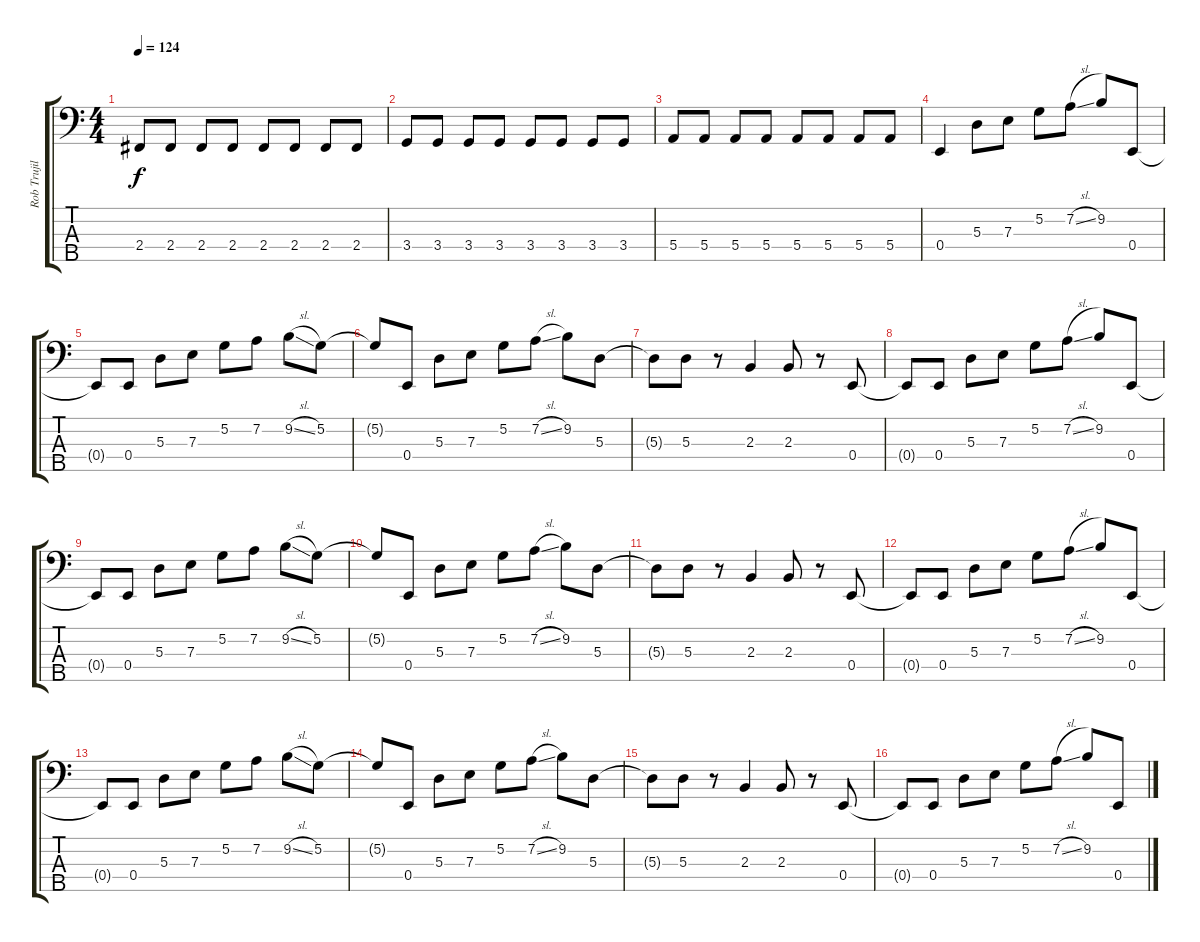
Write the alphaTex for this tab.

\track ("Rob Trujilo" "Rob Trujil") {instrument electricbassfinger}
\staff {score tabs}
\tuning (G2 D2 A1 E1 B0) {hide}
\ts (4 4)
\tempo 124
\clef f4
\ks c
2.4.8{dy f} 2.4.8 2.4.8 2.4.8 2.4.8 2.4.8 2.4.8 2.4.8 |
3.4.8 3.4.8 3.4.8 3.4.8 3.4.8 3.4.8 3.4.8 3.4.8 |
5.4.8 5.4.8 5.4.8 5.4.8 5.4.8 5.4.8 5.4.8 5.4.8 |
0.4.4 5.3.8 7.3.8 5.2.8 7.2{sl}.8 9.2.8 0.4.8 |
0.4{t}.8 0.4.8 5.3.8 7.3.8 5.2.8 7.2.8 9.2{sl}.8 5.2.8 |
5.2{t}.8 0.4.8 5.3.8 7.3.8 5.2.8 7.2{sl}.8 9.2.8 5.3.8 |
5.3{t}.8 5.3.8 r.8 2.3.4 2.3.8 r.8 0.4.8 |
0.4{t}.8 0.4.8 5.3.8 7.3.8 5.2.8 7.2{sl}.8 9.2.8 0.4.8 |
0.4{t}.8 0.4.8 5.3.8 7.3.8 5.2.8 7.2.8 9.2{sl}.8 5.2.8 |
5.2{t}.8 0.4.8 5.3.8 7.3.8 5.2.8 7.2{sl}.8 9.2.8 5.3.8 |
5.3{t}.8 5.3.8 r.8 2.3.4 2.3.8 r.8 0.4.8 |
0.4{t}.8 0.4.8 5.3.8 7.3.8 5.2.8 7.2{sl}.8 9.2.8 0.4.8 |
0.4{t}.8 0.4.8 5.3.8 7.3.8 5.2.8 7.2.8 9.2{sl}.8 5.2.8 |
5.2{t}.8 0.4.8 5.3.8 7.3.8 5.2.8 7.2{sl}.8 9.2.8 5.3.8 |
5.3{t}.8 5.3.8 r.8 2.3.4 2.3.8 r.8 0.4.8 |
0.4{t}.8 0.4.8 5.3.8 7.3.8 5.2.8 7.2{sl}.8 9.2.8 0.4.8
